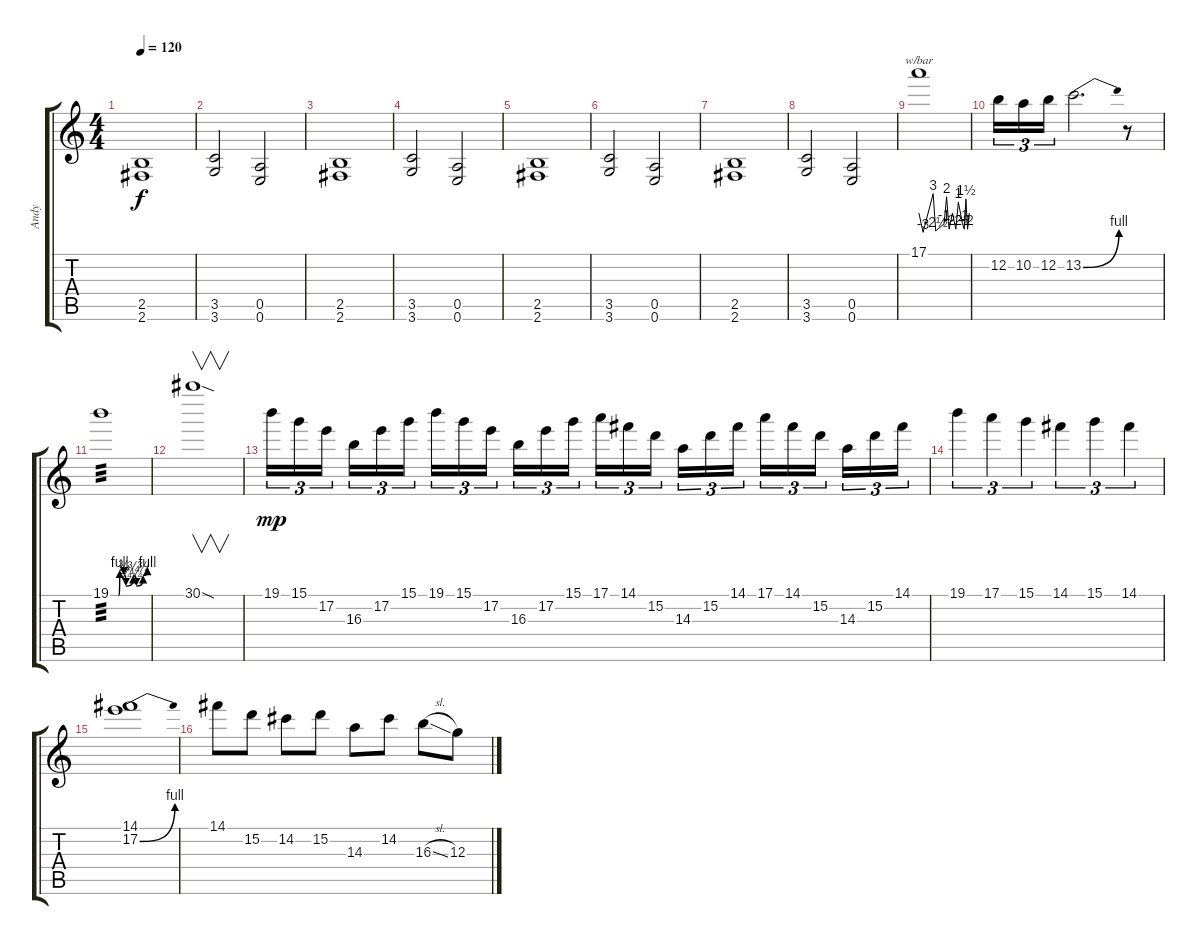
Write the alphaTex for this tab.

\track ("Andy" "Andy") {instrument distortionguitar}
\staff {score tabs}
\tuning (E4 B3 G3 D3 A2 E2) {hide}
\ts (4 4)
\tempo 120
\clef g2
\ks c
(2.5 2.6).1{dy f} |
(3.5 3.6).2 (0.5 0.6).2 |
(2.5 2.6).1 |
(3.5 3.6).2 (0.5 0.6).2 |
(2.5 2.6).1 |
(3.5 3.6).2 (0.5 0.6).2 |
(2.5 2.6).1 |
(3.5 3.6).2 (0.5 0.6).2 |
17.1.1{tbe (custom default 0 0 5 -12 17 12 20 -10 30 -4 33 8 36 -8 40 0 44 -8 47 4 52 -4 54 -8 56 6 58 -8 60 0)} |
12.2.16{tu (3 2)} 10.2.16{tu (3 2)} 12.2.16{tu (3 2)} 13.2{be (bend 0 0 60 4)}.2{d} r.8 |
19.1{be (custom 0 0 13 0 15 4 22 3 25 1 37 3 42 1 53 3 60 4)}.1{tp 3} |
30.1{sod}.1{v} |
19.1.16{tu (3 2) dy mp volume 12} 15.1.16{tu (3 2)} 17.2.16{tu (3 2) beam splitsecondary} 16.3.16{tu (3 2)} 17.2.16{tu (3 2)} 15.1.16{tu (3 2)} 19.1.16{tu (3 2)} 15.1.16{tu (3 2)} 17.2.16{tu (3 2) beam splitsecondary} 16.3.16{tu (3 2)} 17.2.16{tu (3 2)} 15.1.16{tu (3 2)} 17.1.16{tu (3 2)} 14.1.16{tu (3 2)} 15.2.16{tu (3 2) beam splitsecondary} 14.3.16{tu (3 2)} 15.2.16{tu (3 2)} 14.1.16{tu (3 2)} 17.1.16{tu (3 2)} 14.1.16{tu (3 2)} 15.2.16{tu (3 2) beam splitsecondary} 14.3.16{tu (3 2)} 15.2.16{tu (3 2)} 14.1.16{tu (3 2)} |
19.1.4{tu (3 2)} 17.1.4{tu (3 2)} 15.1.4{tu (3 2)} 14.1.4{tu (3 2)} 15.1.4{tu (3 2)} 14.1.4{tu (3 2)} |
(14.1 17.2{be (bend 0 0 60 4)}).1 |
14.1.8 15.2.8 14.2.8 15.2.8 14.3.8 14.2.8 16.3{sl}.8 12.3.8
